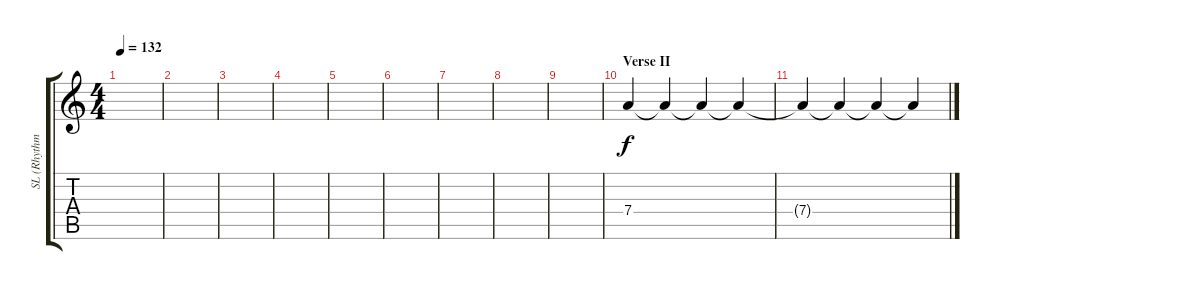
\track ("SL (Rhythm)" "SL (Rhythm") {instrument overdrivenguitar}
\staff {score tabs}
\tuning (E4 B3 G3 D3 A2 E2) {hide}
\ts (4 4)
\tempo 132
\clef g2
\ks c
|
|
|
|
|
|
|
|
|
\section ("" "Verse II")
7.4.4 7.4{t}.4 7.4{t}.4 7.4{t}.4 |
7.4{t}.4 7.4{t}.4 7.4{t}.4 7.4{t}.4
